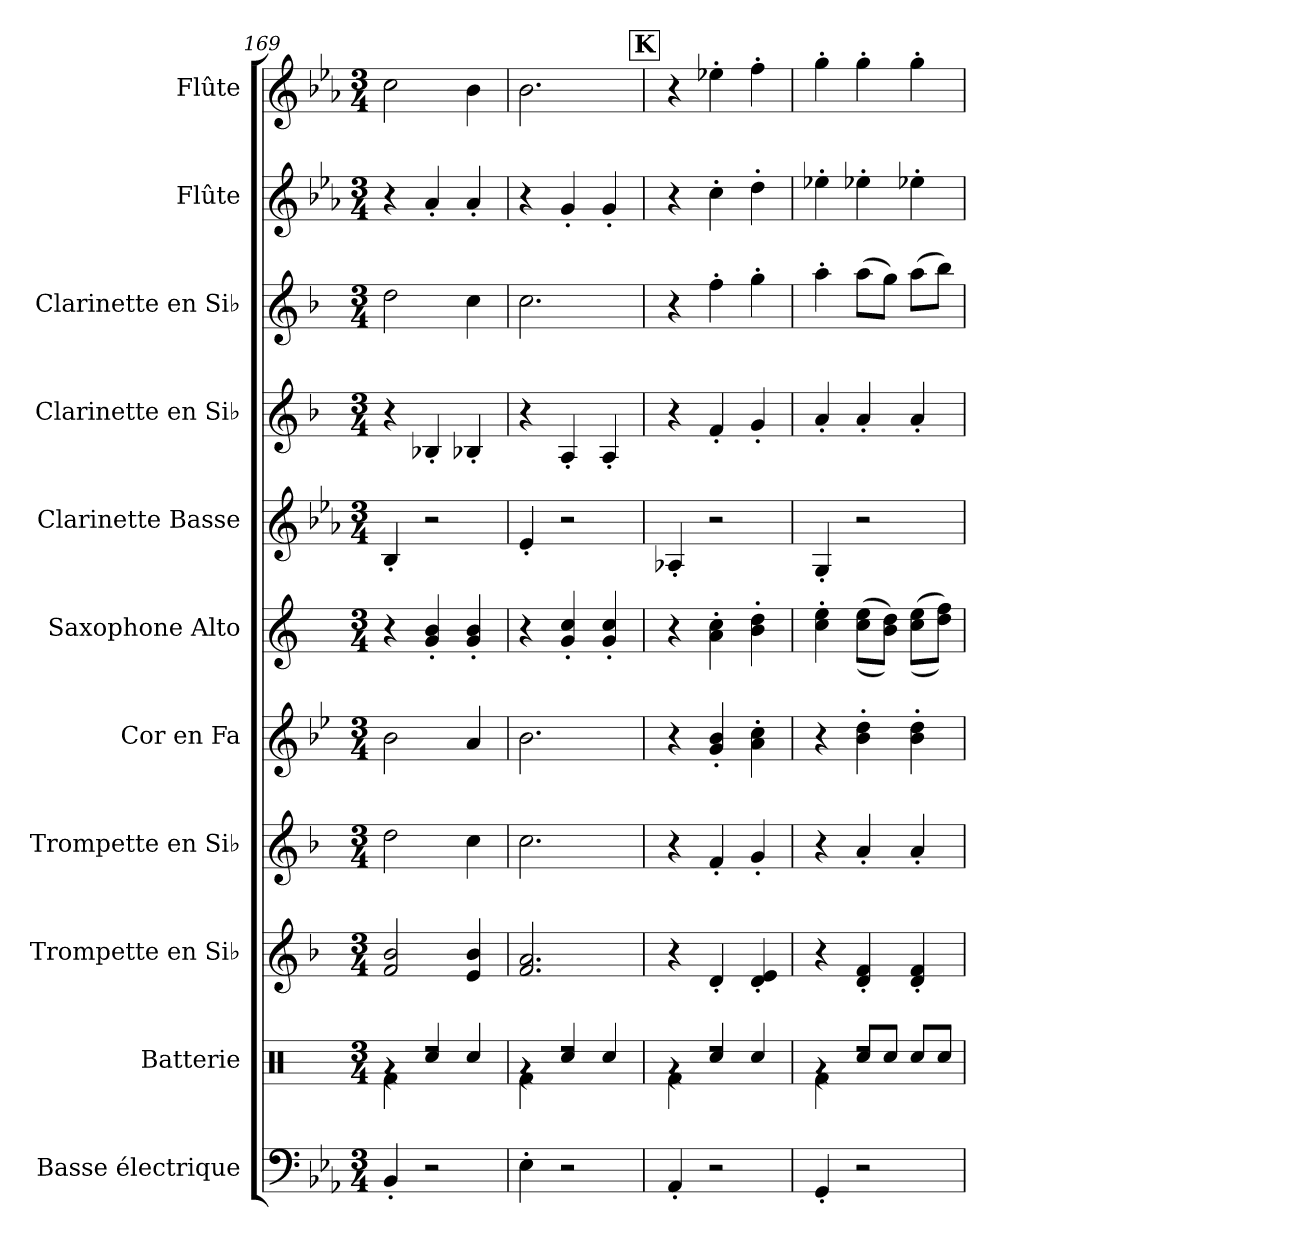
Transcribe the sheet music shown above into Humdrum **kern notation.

**kern	**kern	**kern	**kern	**kern	**kern	**kern	**kern	**kern	**kern	**kern
*part11	*part10	*part9	*part8	*part7	*part6	*part5	*part4	*part3	*part2	*part1
*staff11	*staff10	*staff9	*staff8	*staff7	*staff6	*staff5	*staff4	*staff3	*staff2	*staff1
*I"Basse électrique	*I"Batterie	*I"Trompette en Si♭	*I"Trompette en Si♭	*I"Cor en Fa	*I"Saxophone Alto	*I"Clarinette Basse	*I"Clarinette en Si♭	*I"Clarinette en Si♭	*I"Flûte	*I"Flûte
*I'B. él.	*I'Batt.	*I'Tromp. Si♭	*I'Tromp. Si♭	*I'Cor Fa	*I'Sax. A.	*I'Cl. basse	*I'Clar. Si♭	*I'Clar. Si♭	*I'Fl.	*I'Fl.
*clefF4	*clefX	*clefG2	*clefG2	*clefG2	*clefG2	*clefG2	*clefG2	*clefG2	*clefG2	*clefG2
*ITrd7c12	*	*ITrd1c2	*ITrd1c2	*ITrd4c7	*ITrd5c9	*ITrd8c14	*ITrd1c2	*ITrd1c2	*	*
*k[b-e-a-]	*k[]	*k[b-e-a-]	*k[b-e-a-]	*k[b-e-a-]	*k[b-e-a-]	*k[b-e-a-]	*k[b-e-a-]	*k[b-e-a-]	*k[b-e-a-]	*k[b-e-a-]
*M3/4	*M3/4	*M3/4	*M3/4	*M3/4	*M3/4	*M3/4	*M3/4	*M3/4	*M3/4	*M3/4
=169	=169	=169	=169	=169	=169	=169	=169	=169	=169	=169
*	*^	*	*	*	*	*	*	*	*	*
4BBB-'/	4rg	4Rf\	2e-/ 2a-/	2cc\	2e-\	4r	4BB-'/	4r	2cc\	4r	2cc\
2r	4Rcc/	2rdd	.	.	.	4B-/' 4d/'	2r	4A-X'/	.	4a-'/	.
.	4Rcc/	.	4d/ 4a-/	4b-\	4d/	4B-/' 4d/'	.	4A-X'/	4b-\	4a-'/	4b-\
=170	=170	=170	=170	=170	=170	=170	=170	=170	=170	=170	=170
4EE-'\	4rg	4Rf\	2.e-/ 2.g/	2.b-\	2.e-\	4r	4E-'/	4r	2.b-\	4r	2.b-\
2r	4Rcc/	2rdd	.	.	.	4B-/' 4e-/'	2r	4G'/	.	4g'/	.
.	4Rcc/	.	.	.	.	4B-/' 4e-/'	.	4G'/	.	4g'/	.
!!LO:REH:place=s1:a:B:fs=14:t=K
=171	=171	=171	=171	=171	=171	=171	=171	=171	=171	=171	=171
4AAA-'/	4rg	4Rf\	4r	4r	4r	4r	4AA-X'/	4r	4r	4r	4r
2r	4Rcc/	2rdd	4c'/	4e-'/	4c/' 4e-/'	4c\' 4e-\'	2r	4e-'/	4ee-'\	4cc'\	4ee-X'\
.	4Rcc/	.	4c/' 4d/'	4f'/	4d\' 4f\'	4d\' 4f\'	.	4f'/	4ff'\	4dd'\	4ff'\
!!LO:PB:g=z
=172	=172	=172	=172	=172	=172	=172	=172	=172	=172	=172	=172
4GGG'/	4rg	4Rf\	4r	4r	4r	4e-\' 4g\'	4GG'/	4g'/	4gg'\	4ee-X'\	4gg'\
2r	8Rcc/L	2rdd	4c/' 4e-/'	4g'/	4e-\' 4g\'	((8e-\ 8g\L	2r	4g'/	(8gg\L	4ee-X'\	4gg'\
.	8Rcc/J	.	.	.	.	8d\ 8f\J))	.	.	8ff\J)	.	.
.	8Rcc/L	.	4c/' 4e-/'	4g'/	4e-\' 4g\'	((8e-\ 8g\L	.	4g'/	(8gg\L	4ee-X'\	4gg'\
.	8Rcc/J	.	.	.	.	8f\ 8a-\J))	.	.	8aa-\J)	.	.
*	*v	*v	*	*	*	*	*	*	*	*	*
=	=	=	=	=	=	=	=	=	=	=
*-	*-	*-	*-	*-	*-	*-	*-	*-	*-	*-
